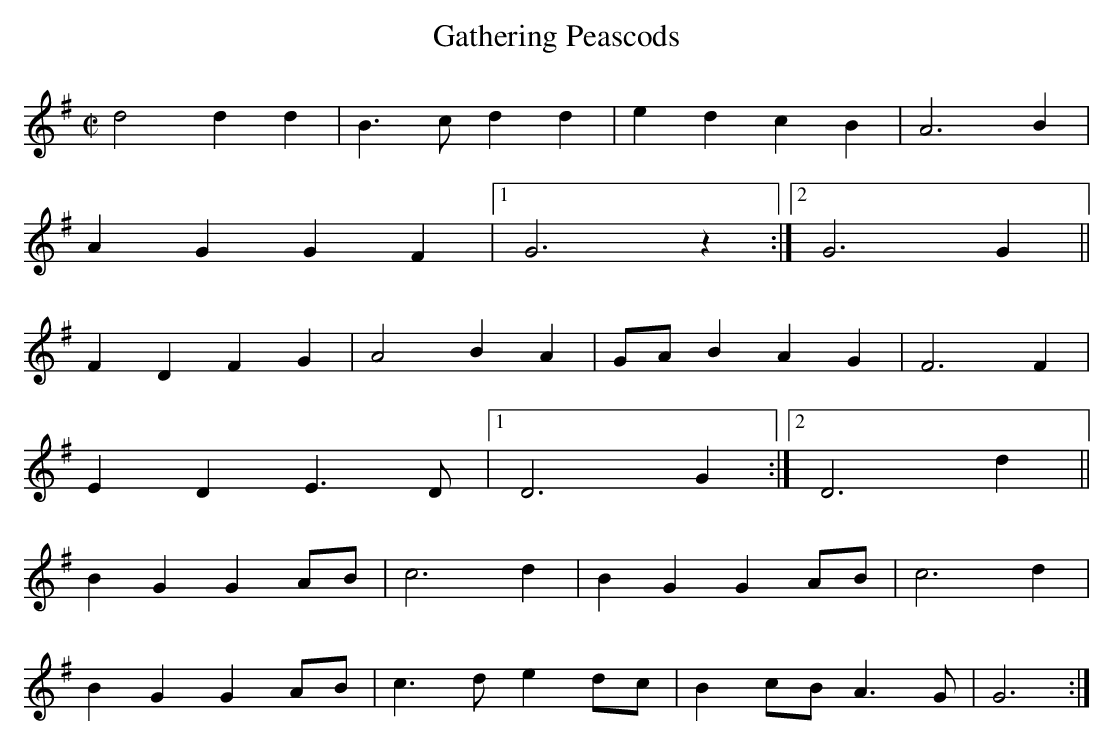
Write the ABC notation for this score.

X:1
T:Gathering Peascods
M:C|
K:G
d4 d2 d2|B3 c d2 d2|e2 d2 c2 B2|A6 B2|
A2 G2 G2 F2|1 G6 z2:|2 G6 G2||
F2 D2 F2 G2|A4 B2 A2|GA B2 A2 G2|F6 F2|
E2 D2 E3 D|1 D6 G2:|2 D6 d2||
B2 G2 G2 AB|c6 d2|B2 G2 G2 AB| c6 d2|
B2 G2 G2 AB|c3 d e2 dc|B2 cB A3 G|G6:|
